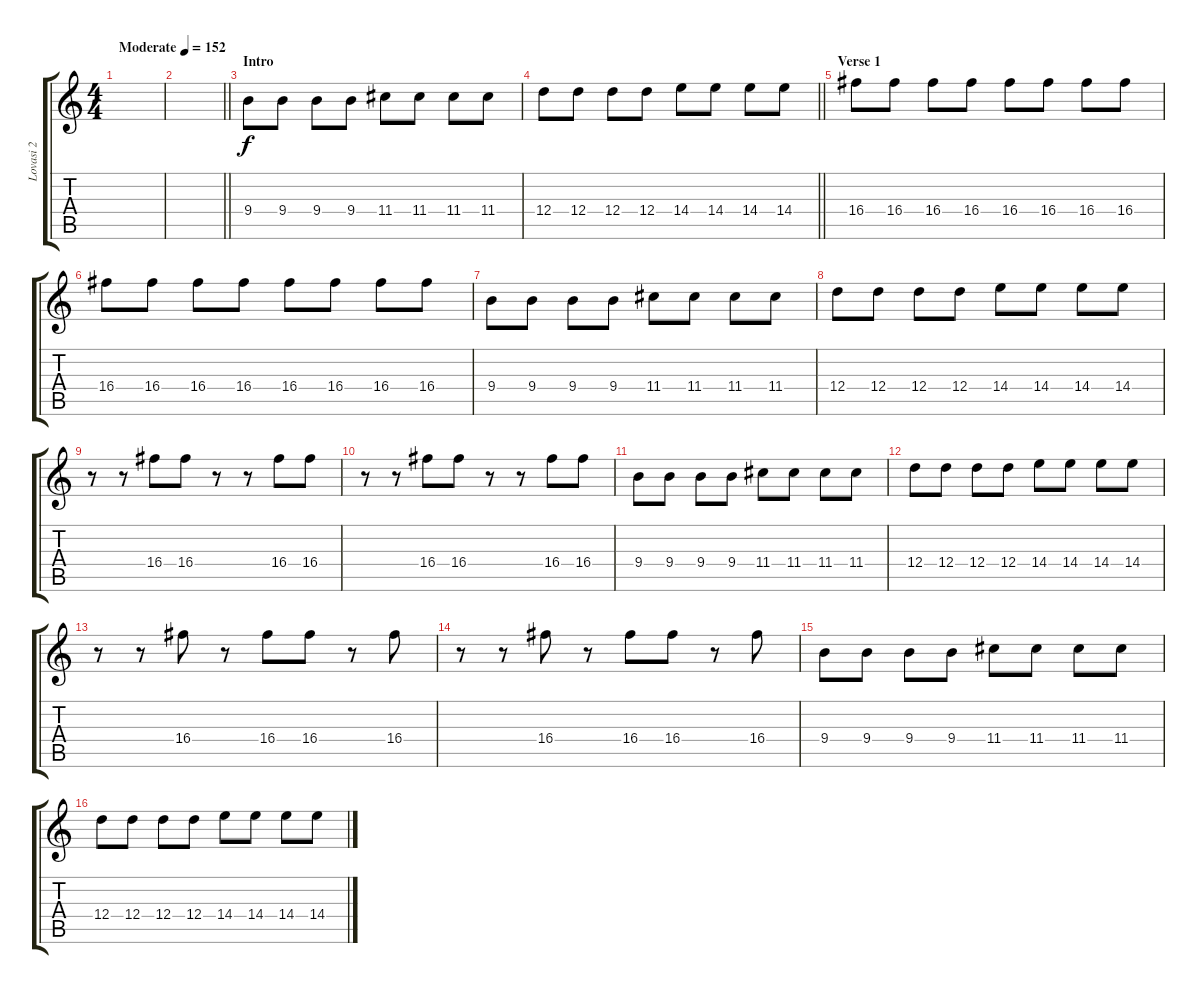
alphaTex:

\track ("Lovasi 2" "Lovasi 2") {instrument electricguitarjazz}
\staff {score tabs}
\tuning (E4 B3 G3 D3 A2 E2) {hide}
\ts (4 4)
\tempo (152 "Moderate")
\clef g2
\ks c
|
\barLineRight lightlight
|
\section ("" "Intro")
9.4.8 9.4.8 9.4.8 9.4.8 11.4.8 11.4.8 11.4.8 11.4.8 |
\barLineRight lightlight
12.4.8 12.4.8 12.4.8 12.4.8 14.4.8 14.4.8 14.4.8 14.4.8 |
\section ("" "Verse 1")
16.4.8 16.4.8 16.4.8 16.4.8 16.4.8 16.4.8 16.4.8 16.4.8 |
16.4.8 16.4.8 16.4.8 16.4.8 16.4.8 16.4.8 16.4.8 16.4.8 |
9.4.8 9.4.8 9.4.8 9.4.8 11.4.8 11.4.8 11.4.8 11.4.8 |
12.4.8 12.4.8 12.4.8 12.4.8 14.4.8 14.4.8 14.4.8 14.4.8 |
r.8 r.8 16.4.8 16.4.8 r.8 r.8 16.4.8 16.4.8 |
r.8 r.8 16.4.8 16.4.8 r.8 r.8 16.4.8 16.4.8 |
9.4.8 9.4.8 9.4.8 9.4.8 11.4.8 11.4.8 11.4.8 11.4.8 |
12.4.8 12.4.8 12.4.8 12.4.8 14.4.8 14.4.8 14.4.8 14.4.8 |
r.8 r.8 16.4.8 r.8 16.4.8 16.4.8 r.8 16.4.8 |
r.8 r.8 16.4.8 r.8 16.4.8 16.4.8 r.8 16.4.8 |
9.4.8 9.4.8 9.4.8 9.4.8 11.4.8 11.4.8 11.4.8 11.4.8 |
12.4.8 12.4.8 12.4.8 12.4.8 14.4.8 14.4.8 14.4.8 14.4.8
